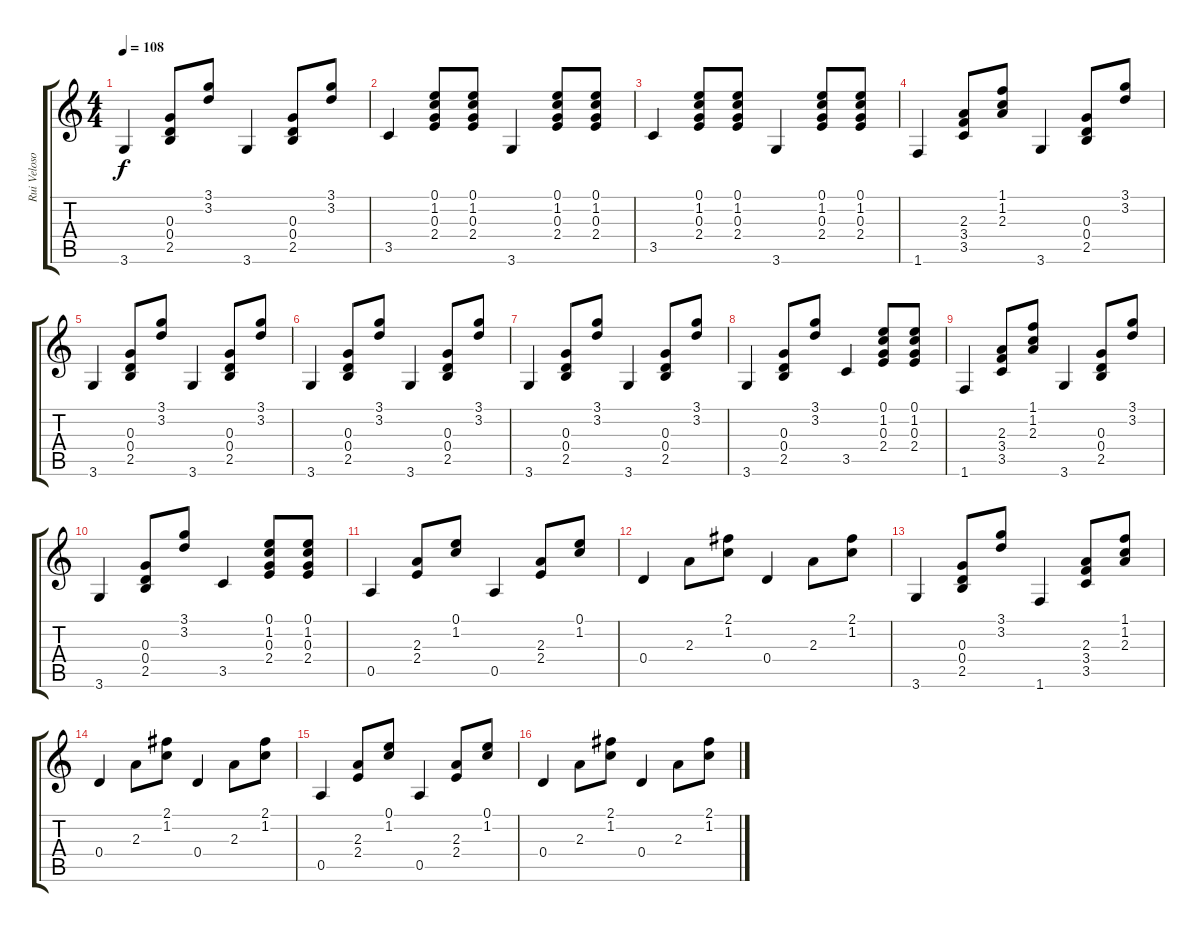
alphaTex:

\track ("Rui Veloso (guitar)" "Rui Veloso") {instrument acousticguitarnylon}
\staff {score tabs}
\tuning (E4 B3 G3 D3 A2 E2) {hide}
\ts (4 4)
\tempo 108
\clef g2
\ks c
3.6.4{dy f} (0.3 0.4 2.5).8 (3.1 3.2).8 3.6.4 (0.3 0.4 2.5).8 (3.1 3.2).8 |
3.5.4 (0.1 1.2 0.3 2.4).8 (0.1 1.2 0.3 2.4).8 3.6.4 (0.1 1.2 0.3 2.4).8 (0.1 1.2 0.3 2.4).8 |
3.5.4 (0.1 1.2 0.3 2.4).8 (0.1 1.2 0.3 2.4).8 3.6.4 (0.1 1.2 0.3 2.4).8 (0.1 1.2 0.3 2.4).8 |
1.6.4 (2.3 3.4 3.5).8 (1.1 1.2 2.3).8 3.6.4 (0.3 0.4 2.5).8 (3.1 3.2).8 |
3.6.4 (0.3 0.4 2.5).8 (3.1 3.2).8 3.6.4 (0.3 0.4 2.5).8 (3.1 3.2).8 |
3.6.4 (0.3 0.4 2.5).8 (3.1 3.2).8 3.6.4 (0.3 0.4 2.5).8 (3.1 3.2).8 |
3.6.4 (0.3 0.4 2.5).8 (3.1 3.2).8 3.6.4 (0.3 0.4 2.5).8 (3.1 3.2).8 |
3.6.4 (0.3 0.4 2.5).8 (3.1 3.2).8 3.5.4 (0.1 1.2 0.3 2.4).8 (0.1 1.2 0.3 2.4).8 |
1.6.4 (2.3 3.4 3.5).8 (1.1 1.2 2.3).8 3.6.4 (0.3 0.4 2.5).8 (3.1 3.2).8 |
3.6.4 (0.3 0.4 2.5).8 (3.1 3.2).8 3.5.4 (0.1 1.2 0.3 2.4).8 (0.1 1.2 0.3 2.4).8 |
0.5.4 (2.3 2.4).8 (0.1 1.2).8 0.5.4 (2.3 2.4).8 (0.1 1.2).8 |
0.4.4 2.3.8 (2.1 1.2).8 0.4.4 2.3.8 (2.1 1.2).8 |
3.6.4 (0.3 0.4 2.5).8 (3.1 3.2).8 1.6.4 (2.3 3.4 3.5).8 (1.1 1.2 2.3).8 |
0.4.4 2.3.8 (2.1 1.2).8 0.4.4 2.3.8 (2.1 1.2).8 |
0.5.4 (2.3 2.4).8 (0.1 1.2).8 0.5.4 (2.3 2.4).8 (0.1 1.2).8 |
0.4.4 2.3.8 (2.1 1.2).8 0.4.4 2.3.8 (2.1 1.2).8
